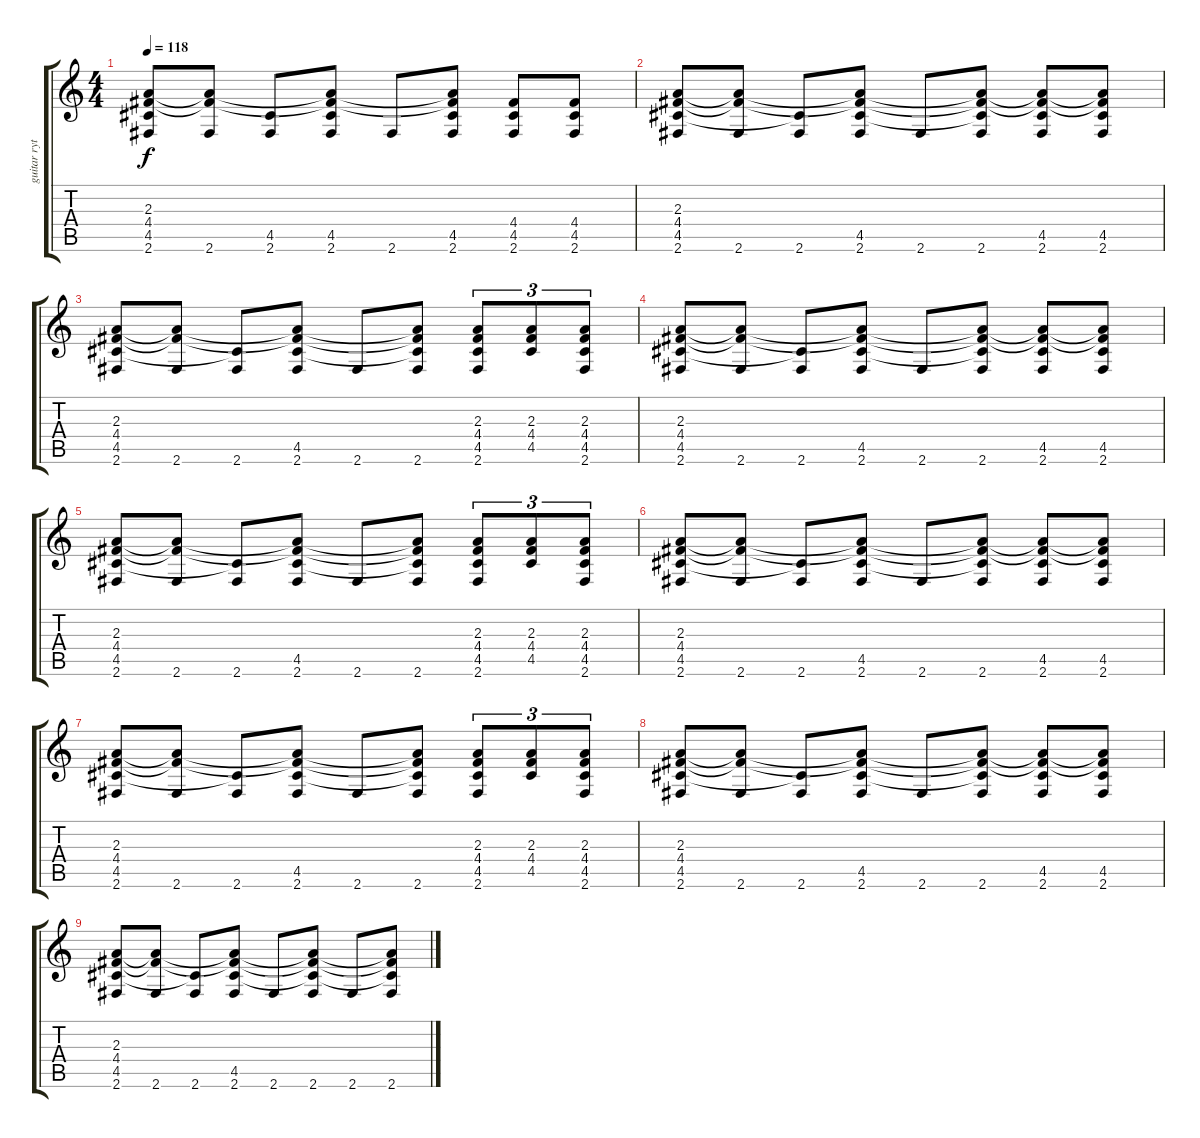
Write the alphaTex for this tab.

\track ("guitar rythmique" "guitar ryt") {instrument electricguitarclean}
\staff {score tabs}
\tuning (E4 B3 G3 D3 A2 E2) {hide}
\ts (4 4)
\tempo 118
\clef g2
\ks c
(2.3 4.4 4.5 2.6).8{dy f instrument electricguitarclean} (2.3{t} 4.4{t} 2.6).8 (4.5 2.6).8 (2.3{t} 4.4{t} 4.5 2.6).8 2.6.8 (2.3{t} 4.4{t} 4.5 2.6).8 (4.4 4.5 2.6).8 (4.4 4.5 2.6).8 |
(2.3 4.4 4.5 2.6).8 (2.3{t} 4.4{t} 2.6).8 (4.5{t} 2.6).8 (2.3{t} 4.4{t} 4.5 2.6).8 2.6.8 (2.3{t} 4.4{t} 4.5{t} 2.6).8 (2.3{t} 4.4{t} 4.5 2.6).8 (2.3{t} 4.4{t} 4.5 2.6).8 |
(2.3 4.4 4.5 2.6).8 (2.3{t} 4.4{t} 2.6).8 (4.5{t} 2.6).8 (2.3{t} 4.4{t} 4.5 2.6).8 2.6.8 (2.3{t} 4.4{t} 4.5{t} 2.6).8 (2.3 4.4 4.5 2.6).8{tu (3 2)} (2.3 4.4 4.5).8{tu (3 2)} (2.3 4.4 4.5 2.6).8{tu (3 2)} |
(2.3 4.4 4.5 2.6).8 (2.3{t} 4.4{t} 2.6).8 (4.5{t} 2.6).8 (2.3{t} 4.4{t} 4.5 2.6).8 2.6.8 (2.3{t} 4.4{t} 4.5{t} 2.6).8 (2.3{t} 4.4{t} 4.5 2.6).8 (2.3{t} 4.4{t} 4.5 2.6).8 |
(2.3 4.4 4.5 2.6).8 (2.3{t} 4.4{t} 2.6).8 (4.5{t} 2.6).8 (2.3{t} 4.4{t} 4.5 2.6).8 2.6.8 (2.3{t} 4.4{t} 4.5{t} 2.6).8 (2.3 4.4 4.5 2.6).8{tu (3 2)} (2.3 4.4 4.5).8{tu (3 2)} (2.3 4.4 4.5 2.6).8{tu (3 2)} |
(2.3 4.4 4.5 2.6).8 (2.3{t} 4.4{t} 2.6).8 (4.5{t} 2.6).8 (2.3{t} 4.4{t} 4.5 2.6).8 2.6.8 (2.3{t} 4.4{t} 4.5{t} 2.6).8 (2.3{t} 4.4{t} 4.5 2.6).8 (2.3{t} 4.4{t} 4.5 2.6).8 |
(2.3 4.4 4.5 2.6).8 (2.3{t} 4.4{t} 2.6).8 (4.5{t} 2.6).8 (2.3{t} 4.4{t} 4.5 2.6).8 2.6.8 (2.3{t} 4.4{t} 4.5{t} 2.6).8 (2.3 4.4 4.5 2.6).8{tu (3 2)} (2.3 4.4 4.5).8{tu (3 2)} (2.3 4.4 4.5 2.6).8{tu (3 2)} |
(2.3 4.4 4.5 2.6).8 (2.3{t} 4.4{t} 2.6).8 (4.5{t} 2.6).8 (2.3{t} 4.4{t} 4.5 2.6).8 2.6.8 (2.3{t} 4.4{t} 4.5{t} 2.6).8 (2.3{t} 4.4{t} 4.5 2.6).8 (2.3{t} 4.4{t} 4.5 2.6).8 |
(2.3 4.4 4.5 2.6).8 (2.3{t} 4.4{t} 2.6).8 (4.5{t} 2.6).8 (2.3{t} 4.4{t} 4.5 2.6).8 2.6.8 (2.3{t} 4.4{t} 4.5{t} 2.6).8 2.6.8 (2.3{t} 4.4{t} 4.5{t} 2.6).8
